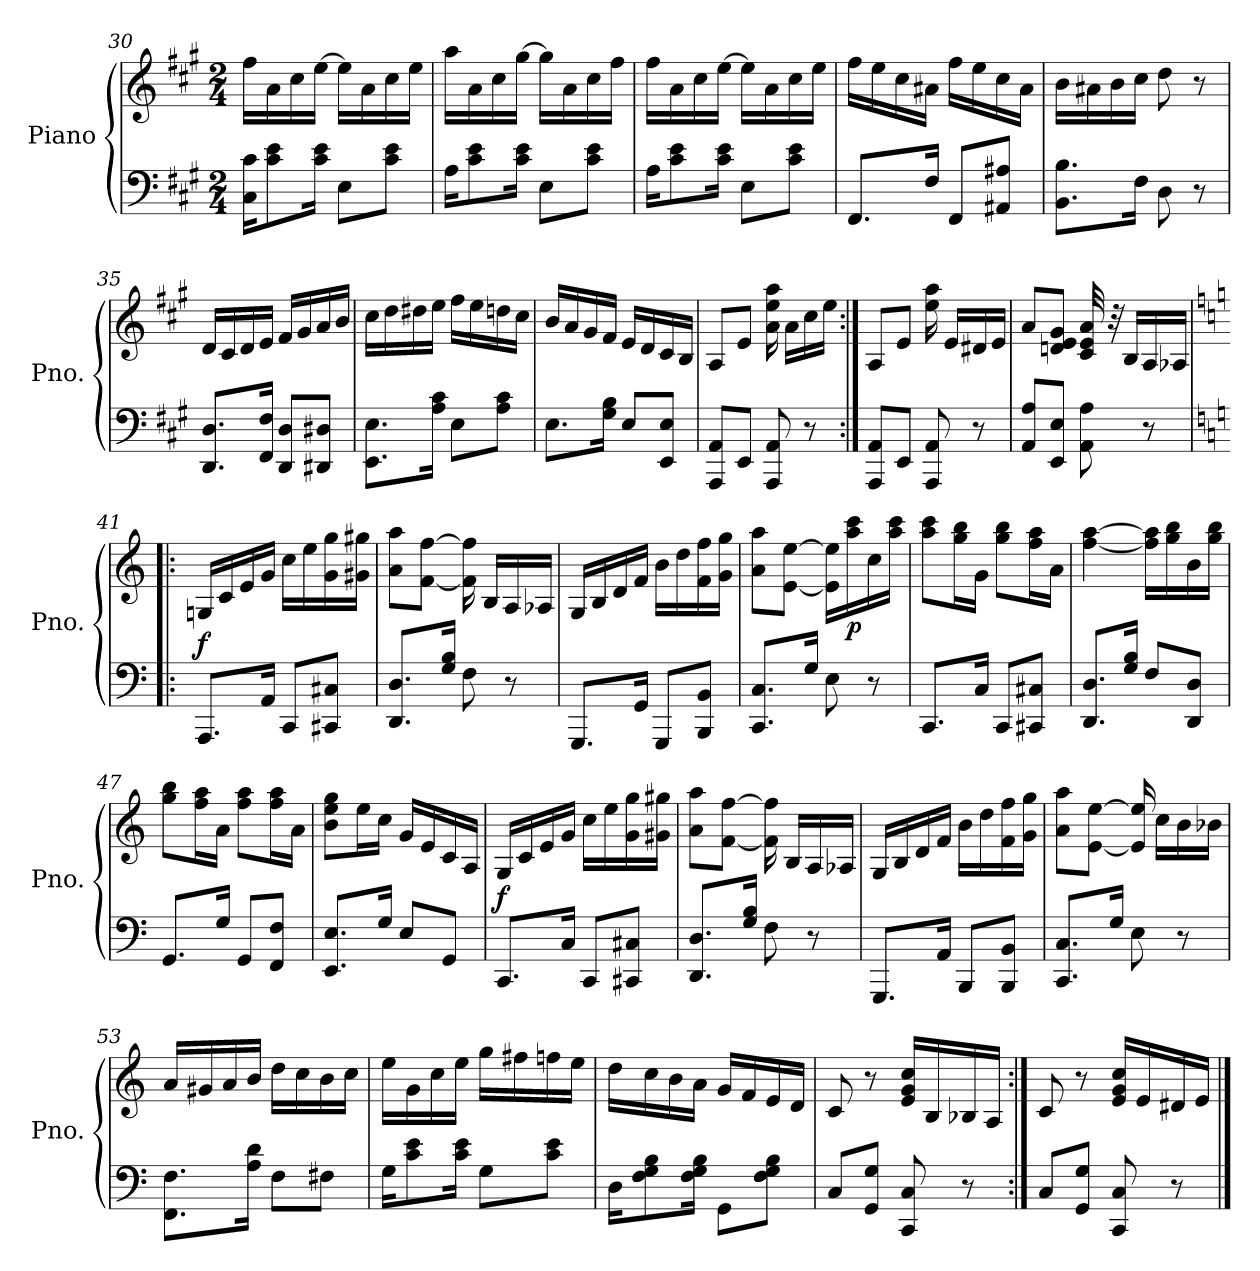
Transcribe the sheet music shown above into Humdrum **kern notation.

**kern	**kern	**dynam
*part1	*part1	*part1
*staff2	*staff1	*staff1/2
*I"Piano	*	*
*I'Pno.	*	*
*clefF4	*clefG2	*
*k[f#c#g#]	*k[f#c#g#]	*
*M2/4	*M2/4	*
=30	=30	=30
16C#\ 16c#\KL	16ff#\LL	.
8c#\ 8e\	16a\	.
.	16cc#\	.
16c#\ 16e\Jk	[16ee\JJ	.
8E\L	16ee\LL]	.
.	16a\	.
8c#\ 8e\J	16cc#\	.
.	16ee\JJ	.
!!LO:LB:g=z
=31	=31	=31
16A\KL	16aa\LL	.
8c#\ 8e\	16a\	.
.	16cc#\	.
16c#\ 16e\Jk	[16gg#\JJ	.
8E\L	16gg#\LL]	.
.	16a\	.
8c#\ 8e\J	16cc#\	.
.	16ff#\JJ	.
=32	=32	=32
16A\KL	16ff#\LL	.
8c#\ 8e\	16a\	.
.	16cc#\	.
16c#\ 16e\Jk	[16ee\JJ	.
8E\L	16ee\LL]	.
.	16a\	.
8c#\ 8e\J	16cc#\	.
.	16ee\JJ	.
=33	=33	=33
8.FF#/L	16ff#\LL	.
.	16ee\	.
.	16cc#\	.
16F#/Jk	16a#X\JJ	.
8FF#/L	16ff#\LL	.
.	16ee\	.
8AA#X/ 8A#X/J	16cc#\	.
.	16a#\JJ	.
=34	=34	=34
8.BB\ 8.B\L	16b\LL	.
.	16a#X\	.
.	16b\	.
16F#\Jk	16cc#\JJ	.
8D\	8dd\	.
8r	8r	.
!!LO:LB:g=z
=35	=35	=35
8.DD/ 8.D/L	16d/LL	.
.	16c#/	.
.	16d/	.
16FF#/ 16F#/Jk	16e/JJ	.
8DD/ 8D/L	16f#/LL	.
.	16g#/	.
8DD#X/ 8D#X/J	16a/	.
.	16b/JJ	.
=36	=36	=36
8.EE\ 8.E\L	16cc#\LL	.
.	16dd\	.
.	16dd#X\	.
16A\ 16c#\Jk	16ee\JJ	.
8E\L	16ff#\LL	.
.	16ee\	.
8A\ 8c#\J	16ddn\	.
.	16cc#\JJ	.
=37	=37	=37
8.E\L	16b/LL	.
.	16a/	.
.	16g#/	.
16G#\ 16B\Jk	16f#/JJ	.
8E/L	16e/LL	.
.	16d/	.
8EE/ 8E/J	16c#/	.
.	16B/JJ	.
=38	=38	=38
8AAA/ 8AA/L	8A/L	.
8EE/J	8e/J	.
8AAA/ 8AA/	16a\ 16ee\ 16aa\	.
.	16a\LL	.
8r	16cc#\	.
.	16ee\JJ	.
!!LO:LB:g=z
=39:|!	=39:|!	=39:|!
8AAA/ 8AA/L	8A/L	.
8EE/J	8e/J	.
8AAA/ 8AA/	16ee\ 16aa\	.
.	16e/LL	.
8r	16d#X/	.
.	16e/JJ	.
=40	=40	=40
8AA/ 8A/L	8a/L	.
8EE/ 8E/J	8dn/ 8e/ 8g#/J	.
8AA\ 8A\	32c#/ 32e/ 32a/	.
.	32r	.
.	16B/LL	.
8r	16A/	.
.	16A-X/JJ	.
=41!|:	=41!|:	=41!|:
*k[]	*k[]	*
!	!	!LO:DY:a=2
8.AAA/L	16Gn/LL	f
.	16c/	.
.	16e/	.
16AA/Jk	16g/JJ	.
8CC/L	16cc\LL	.
.	16ee\	.
8CC#X/ 8C#X/J	16g\ 16gg\	.
.	16g#X\ 16gg#X\JJ	.
=42	=42	=42
8.DD/ 8.D/L	8a\ 8aa\L	.
.	[8f\ [8ff\J	.
16G/ 16B/Jk	.	.
8F\	16f\] 16ff\]	.
.	16B/LL	.
8r	16A/	.
.	16A-X/JJ	.
!!LO:LB:g=z
=43	=43	=43
8.GGG/L	16G/LL	.
.	16B/	.
.	16d/	.
16GG/Jk	16f/JJ	.
8GGG/L	16b\LL	.
.	16dd\	.
8BBB/ 8BB/J	16f\ 16ff\	.
.	16g\ 16gg\JJ	.
=44	=44	=44
8.CC/ 8.C/L	8a\ 8aa\L	.
.	[8e\ [8ee\J	.
16G/Jk	.	.
8E\	16e\] 16ee\]LL	.
!	!	!LO:DY:b
.	16aa\ 16ccc\	p
8r	16cc\	.
.	16aa\ 16ccc\JJ	.
=45	=45	=45
8.CC/L	8aa\ 8ccc\L	.
.	16gg\ 16bb\L	.
16C/Jk	16g\JJ	.
8CC/L	8gg\ 8bb\L	.
8CC#X/ 8C#X/J	16ff\ 16aa\L	.
.	16a\JJ	.
=46	=46	=46
8.DD/ 8.D/L	[4ff\ [4aa\	.
16G/ 16B/Jk	.	.
8F/L	16ff\] 16aa\]LL	.
.	16gg\ 16bb\	.
8DD/ 8D/J	16b\	.
.	16gg\ 16bb\JJ	.
!!LO:PB:g=z
=47	=47	=47
8.GG/L	8gg\ 8bb\L	.
.	16ff\ 16aa\L	.
16G/Jk	16a\JJ	.
8GG/L	8ff\ 8aa\L	.
8FF/ 8F/J	16ff\ 16aa\L	.
.	16a\JJ	.
=48	=48	=48
8.EE/ 8.E/L	8b\ 8ee\ 8gg\L	.
.	16ee\L	.
16G/Jk	16cc\JJ	.
8E/L	16g/LL	.
.	16e/	.
8GG/J	16c/	.
.	16A/JJ	.
=49	=49	=49
!	!	!LO:DY:a=2
8.CC/L	16G/LL	f
.	16c/	.
.	16e/	.
16C/Jk	16g/JJ	.
8CC/L	16cc\LL	.
.	16ee\	.
8CC#X/ 8C#X/J	16g\ 16gg\	.
.	16g#X\ 16gg#X\JJ	.
=50	=50	=50
8.DD/ 8.D/L	8a\ 8aa\L	.
.	[8f\ [8ff\J	.
16G/ 16B/Jk	.	.
8F\	16f\] 16ff\]	.
.	16B/LL	.
8r	16A/	.
.	16A-X/JJ	.
!!LO:LB:g=z
=51	=51	=51
8.GGG/L	16G/LL	.
.	16B/	.
.	16d/	.
16AA/Jk	16f/JJ	.
8BBB/L	16b\LL	.
.	16dd\	.
8BBB/ 8BB/J	16f\ 16ff\	.
.	16g\ 16gg\JJ	.
=52	=52	=52
8.CC/ 8.C/L	8a\ 8aa\L	.
.	[8e\ [8ee\J	.
16G/Jk	.	.
8E\	16e/] 16ee/]	.
.	16cc\LL	.
8r	16b\	.
.	16b-X\JJ	.
=53	=53	=53
8.FF\ 8.F\L	16a/LL	.
.	16g#X/	.
.	16a/	.
16A\ 16d\Jk	16b/JJ	.
8F\L	16dd\LL	.
.	16cc\	.
8F#X\J	16b\	.
.	16cc\JJ	.
=54	=54	=54
16G\KL	16ee\LL	.
8c\ 8e\	16g\	.
.	16cc\	.
16c\ 16e\Jk	16ee\JJ	.
8G\L	16gg\LL	.
.	16ff#X\	.
8c\ 8e\J	16ffn\	.
.	16ee\JJ	.
!!LO:LB:g=z
=55	=55	=55
16D\KL	16dd\LL	.
8F\ 8G\ 8B\	16cc\	.
.	16b\	.
16F\ 16G\ 16B\Jk	16a\JJ	.
8GG\L	16g/LL	.
.	16f/	.
8F\ 8G\ 8B\J	16e/	.
.	16d/JJ	.
=56	=56	=56
8C/L	8c/	.
8GG/ 8G/J	8r	.
8CC/ 8C/	16e/ 16g/ 16cc/LL	.
.	16B/	.
8r	16B-X/	.
.	16A/JJ	.
=57:|!	=57:|!	=57:|!
8C/L	8c/	.
8GG/ 8G/J	8r	.
8CC/ 8C/	16e/ 16g/ 16cc/LL	.
.	16e/	.
8r	16d#X/	.
.	16e/JJ	.
==	==	==
*-	*-	*-
